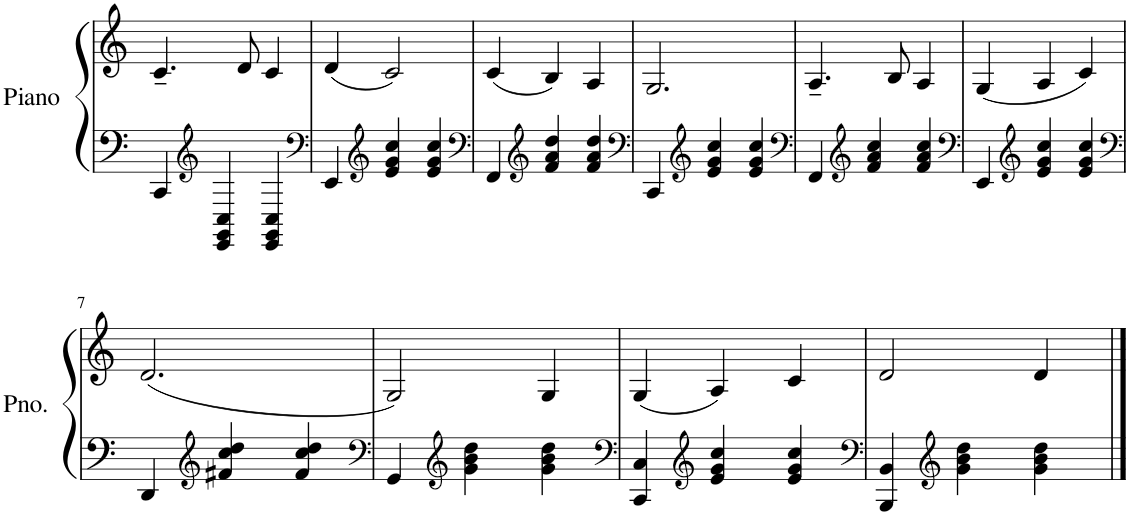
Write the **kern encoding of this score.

**kern	**kern
*part1	*part1
*staff2	*staff1
*I"Piano	*
*I'Pno.	*
*clefF4	*clefG2
*k[]	*k[]
=1	=1
4CC/	4.c~/
*clefG2	*
4EE/ 4GG/ 4C/	.
.	8d/
4EE/ 4GG/ 4C/	4c/
=2	=2
*clefF4	*
4EE/	(4d/
*clefG2	*
4e/ 4g/ 4cc/	2c/)
4e/ 4g/ 4cc/	.
=3	=3
*clefF4	*
4FF/	(4c/
*clefG2	*
4f/ 4a/ 4dd/	4B/)
4f/ 4a/ 4dd/	4A/
=4	=4
*clefF4	*
4CC/	2.G/
*clefG2	*
4e/ 4g/ 4cc/	.
4e/ 4g/ 4cc/	.
=5	=5
*clefF4	*
4FF/	4.A~/
*clefG2	*
4f/ 4a/ 4cc/	.
.	8B/
4f/ 4a/ 4cc/	4A/
=6	=6
*clefF4	*
4EE/	(4G/
*clefG2	*
4e/ 4g/ 4cc/	4A/
4e/ 4g/ 4cc/	4c/)
!!LO:LB:g=z
=7	=7
*clefF4	*
4DD/	(2.d/
*clefG2	*
4f#X/ 4cc/ 4dd/	.
4f#/ 4cc/ 4dd/	.
=8	=8
*clefF4	*
4GG/	2G/)
*clefG2	*
4g\ 4b\ 4dd\	.
4g\ 4b\ 4dd\	4G/
=9	=9
*clefF4	*
4CC/ 4C/	(4G/
*clefG2	*
4e/ 4g/ 4cc/	4A/)
4e/ 4g/ 4cc/	4c/
=10	=10
*clefF4	*
4BBB/ 4BB/	2d/
*clefG2	*
4g\ 4b\ 4dd\	.
4g\ 4b\ 4dd\	4d/
==	==
*-	*-
